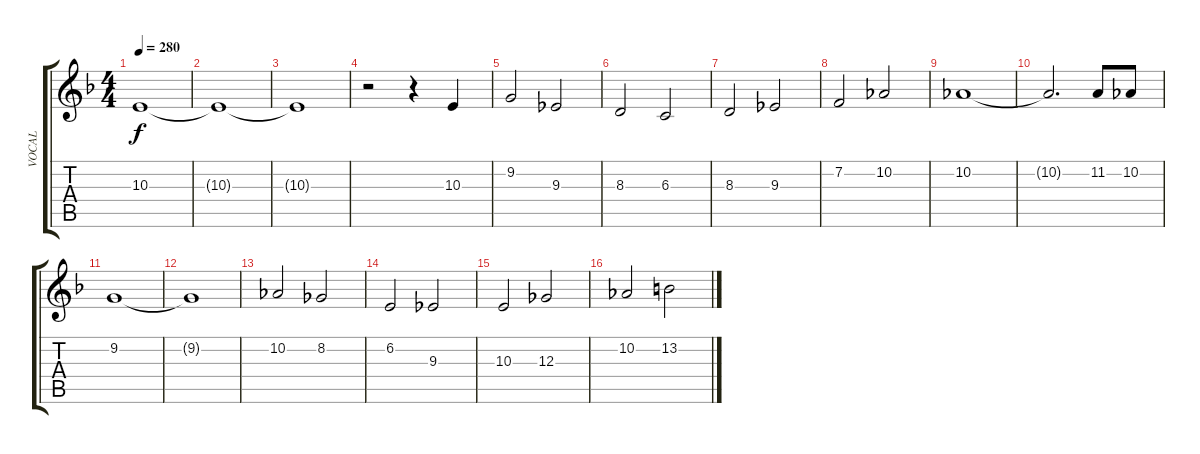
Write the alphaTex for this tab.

\track ("VOCAL" "VOCAL") {instrument lead6voice bank 1}
\staff {score tabs}
\tuning (Eb4 Bb3 Gb3 Db3 Ab2 Eb2) {hide}
\ts (4 4)
\tempo 280
\clef g2
\ks dminor
10.3.1{dy f} |
10.3{t}.1 |
10.3{t}.1 |
r.2 r.4 10.3.4 |
9.2.2 9.3.2 |
8.3.2 6.3.2 |
8.3.2 9.3.2 |
7.2.2 10.2.2 |
10.2.1 |
10.2{t}.2{d} 11.2.8 10.2.8 |
9.2.1 |
9.2{t}.1 |
10.2.2 8.2.2 |
6.2.2 9.3.2 |
10.3.2 12.3.2 |
10.2.2 13.2.2
